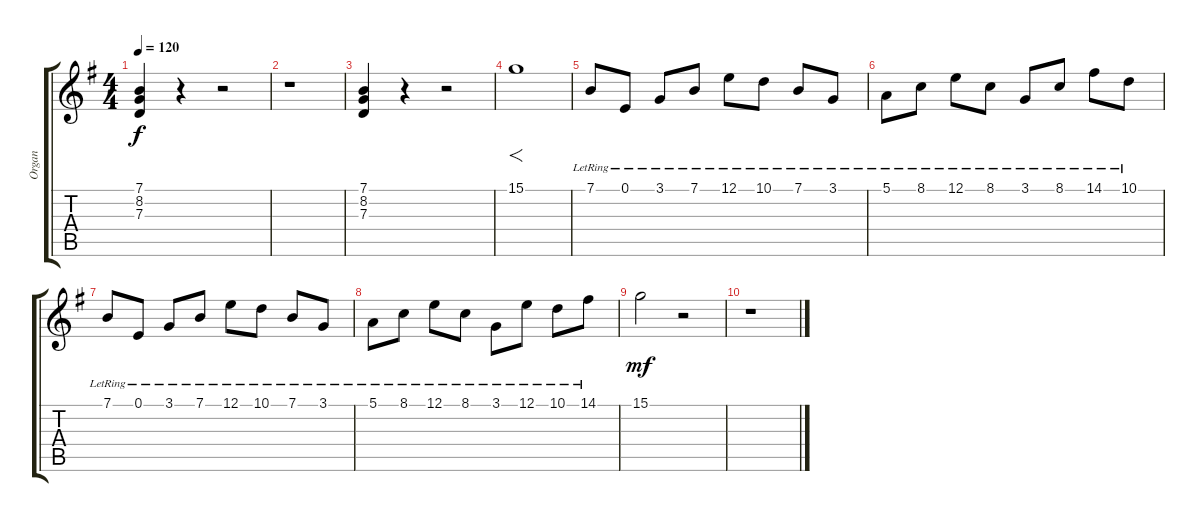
\track ("Organ" "Organ") {instrument drawbarorgan}
\staff {score tabs}
\tuning (E4 B3 G3 D3 A2 E2) {hide}
\ts (4 4)
\tempo 120
\clef g2
\ks g
(7.1 8.2 7.3).4{dy f} r.4 r.2 |
r.1 |
(7.1 8.2 7.3).4 r.4 r.2 |
15.1.1{f volume 16} |
7.1{lr}.8 0.1{lr}.8 3.1{lr}.8 7.1{lr}.8 12.1{lr}.8 10.1{lr}.8 7.1{lr}.8 3.1{lr}.8 |
5.1{lr}.8 8.1{lr}.8 12.1{lr}.8 8.1{lr}.8 3.1{lr}.8 8.1{lr}.8 14.1{lr}.8 10.1{lr}.8 |
7.1{lr}.8 0.1{lr}.8 3.1{lr}.8 7.1{lr}.8 12.1{lr}.8 10.1{lr}.8 7.1{lr}.8 3.1{lr}.8 |
5.1{lr}.8 8.1{lr}.8 12.1{lr}.8 8.1{lr}.8 3.1{lr}.8 12.1{lr}.8 10.1{lr}.8 14.1{lr}.8 |
15.1.2{dy mf} r.2 |
r.1
